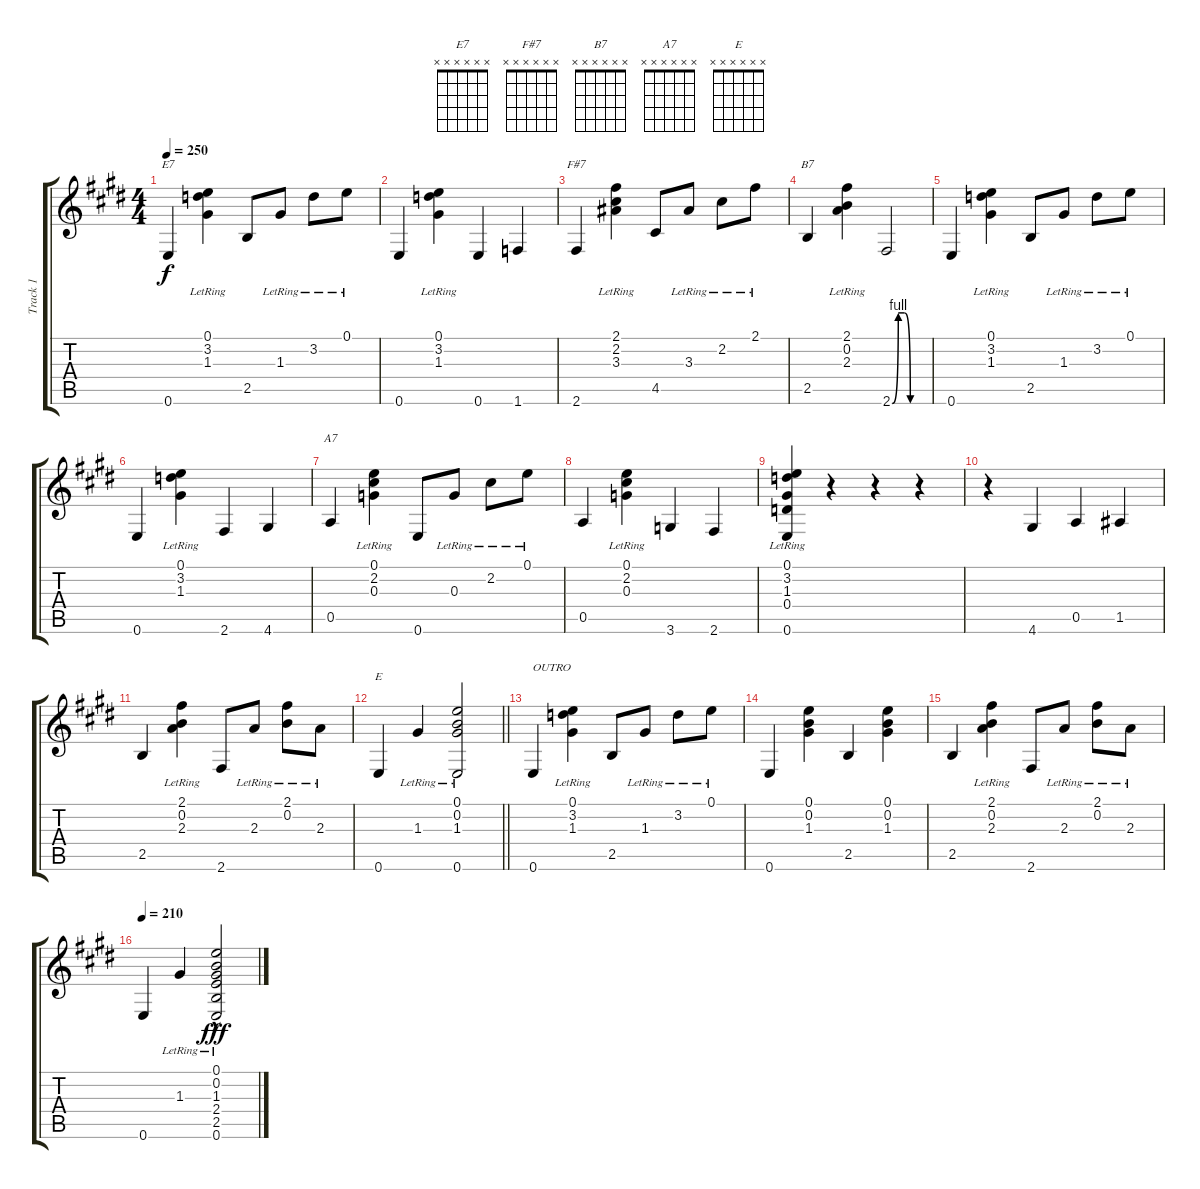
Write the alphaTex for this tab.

\track ("Track 1" "Track 1") {instrument acousticguitarnylon}
\staff {score tabs}
\tuning (E4 B3 G3 D3 A2 E2) {hide}
\chord ("E7" x x x x x x)
\chord ("F#7" x x x x x x)
\chord ("B7" x x x x x x)
\chord ("A7" x x x x x x)
\chord ("E" x x x x x x)
\ts (4 4)
\tempo 250
\clef g2
\ks e
0.6.4{ch "E7" dy f} (0.1{lr} 3.2{lr} 1.3{lr}).4 2.5.8 1.3{lr}.8 3.2{lr}.8 0.1{lr}.8 |
0.6.4 (0.1{lr} 3.2{lr} 1.3{lr}).4 0.6.4 1.6.4 |
2.6.4{ch "F#7"} (2.1{lr} 2.2{lr} 3.3{lr}).4 4.5.8 3.3{lr}.8 2.2{lr}.8 2.1{lr}.8 |
2.5.4{ch "B7"} (2.1{lr} 0.2{lr} 2.3{lr}).4 2.6{be (custom 0 0 10 4 20 4 30 0 60 0)}.2 |
0.6.4 (0.1{lr} 3.2{lr} 1.3{lr}).4 2.5.8 1.3{lr}.8 3.2{lr}.8 0.1{lr}.8 |
0.6.4 (0.1{lr} 3.2{lr} 1.3{lr}).4 2.6.4 4.6.4 |
0.5.4{ch "A7"} (0.1{lr} 2.2{lr} 0.3{lr}).4 0.6.8 0.3{lr}.8 2.2{lr}.8 0.1{lr}.8 |
0.5.4 (0.1{lr} 2.2{lr} 0.3{lr}).4 3.6.4 2.6.4 |
(0.1{lr} 3.2{lr} 1.3{lr} 0.4{lr} 0.6).4 r.4 r.4 r.4 |
r.4 4.6.4 0.5.4 1.5.4 |
2.5.4 (2.1{lr} 0.2{lr} 2.3{lr}).4 2.6.8 2.3{lr}.8 (2.1{lr} 0.2{lr}).8 2.3{lr}.8 |
\barLineRight lightlight
0.6.4{ch "E"} 1.3{lr}.4 (0.1{lr} 0.2{lr} 1.3{lr} 0.6).2 |
0.6.4{txt "OUTRO"} (0.1{lr} 3.2{lr} 1.3{lr}).4 2.5.8 1.3{lr}.8 3.2{lr}.8 0.1{lr}.8 |
0.6.4 (0.1 0.2 1.3).4 2.5.4 (0.1 0.2 1.3).4 |
2.5.4 (2.1{lr} 0.2{lr} 2.3{lr}).4 2.6.8 2.3{lr}.8 (2.1{lr} 0.2{lr}).8 2.3{lr}.8 |
\tempo 210
0.6.4 1.3{lr}.4 (0.1{hac lr} 0.2{hac lr} 1.3{hac lr} 2.4 2.5 0.6{hac}).2{dy fff}
